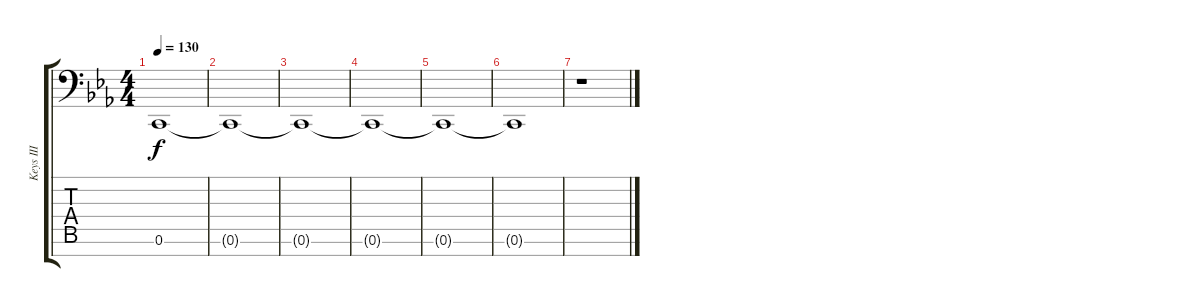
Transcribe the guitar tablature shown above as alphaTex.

\track ("Keys III" "Keys III") {instrument stringensemble1}
\staff {score tabs}
\tuning (C4 G3 Eb3 Bb2 F2 C2 G1) {hide}
\ts (4 4)
\tempo 130
\clef f4
\ks cminor
0.6{t}.1{dy f} |
0.6{t}.1 |
0.6{t}.1 |
0.6{t}.1 |
0.6{t}.1 |
0.6{t}.1 |
r.1
